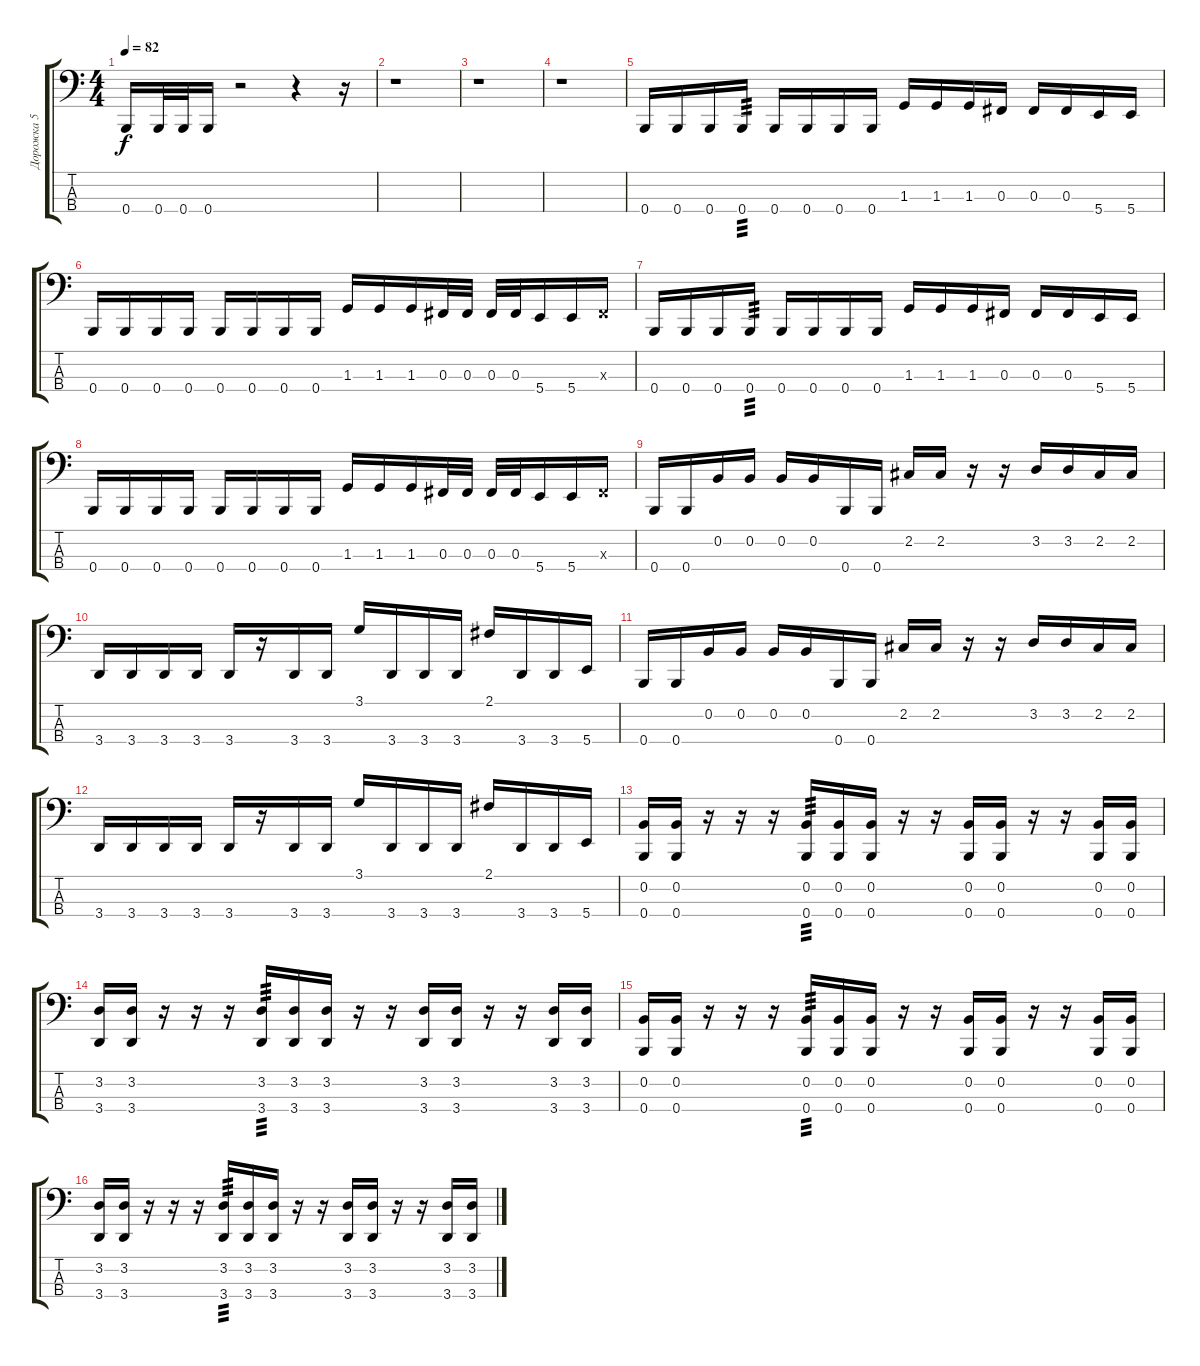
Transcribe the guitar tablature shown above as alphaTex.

\track ("Дорожка 5" "Дорожка 5") {instrument slapbass1}
\staff {score tabs}
\tuning (E2 B1 Gb1 B0) {hide}
\ts (4 4)
\tempo 82
\clef f4
\ks c
0.4.16{dy f} 0.4.32 0.4.32 0.4.16 r.2 r.4 r.16 |
r.1 |
r.1 |
r.1 |
0.4.16 0.4.16 0.4.16 0.4.16{tp 3} 0.4.16 0.4.16 0.4.16 0.4.16 1.3.16 1.3.16 1.3.16 0.3.16 0.3.16 0.3.16 5.4.16 5.4.16 |
0.4.16 0.4.16 0.4.16 0.4.16 0.4.16 0.4.16 0.4.16 0.4.16 1.3.16 1.3.16 1.3.16 0.3.32 0.3.32 0.3.32 0.3.32 5.4.16 5.4.16 0.3{x}.16 |
0.4.16 0.4.16 0.4.16 0.4.16{tp 3} 0.4.16 0.4.16 0.4.16 0.4.16 1.3.16 1.3.16 1.3.16 0.3.16 0.3.16 0.3.16 5.4.16 5.4.16 |
0.4.16 0.4.16 0.4.16 0.4.16 0.4.16 0.4.16 0.4.16 0.4.16 1.3.16 1.3.16 1.3.16 0.3.32 0.3.32 0.3.32 0.3.32 5.4.16 5.4.16 0.3{x}.16 |
0.4.16 0.4.16 0.2.16 0.2.16 0.2.16 0.2.16 0.4.16 0.4.16 2.2.16 2.2.16 r.16 r.16 3.2.16 3.2.16 2.2.16 2.2.16 |
3.4.16 3.4.16 3.4.16 3.4.16 3.4.16 r.16 3.4.16 3.4.16 3.1.16 3.4.16 3.4.16 3.4.16 2.1.16 3.4.16 3.4.16 5.4.16 |
0.4.16 0.4.16 0.2.16 0.2.16 0.2.16 0.2.16 0.4.16 0.4.16 2.2.16 2.2.16 r.16 r.16 3.2.16 3.2.16 2.2.16 2.2.16 |
3.4.16 3.4.16 3.4.16 3.4.16 3.4.16 r.16 3.4.16 3.4.16 3.1.16 3.4.16 3.4.16 3.4.16 2.1.16 3.4.16 3.4.16 5.4.16 |
(0.2 0.4).16 (0.2 0.4).16 r.16 r.16 r.16 (0.2 0.4).16{tp 3} (0.2 0.4).16 (0.2 0.4).16 r.16 r.16 (0.2 0.4).16 (0.2 0.4).16 r.16 r.16 (0.2 0.4).16 (0.2 0.4).16 |
(3.2 3.4).16 (3.2 3.4).16 r.16 r.16 r.16 (3.2 3.4).16{tp 3} (3.2 3.4).16 (3.2 3.4).16 r.16 r.16 (3.2 3.4).16 (3.2 3.4).16 r.16 r.16 (3.2 3.4).16 (3.2 3.4).16 |
(0.2 0.4).16 (0.2 0.4).16 r.16 r.16 r.16 (0.2 0.4).16{tp 3} (0.2 0.4).16 (0.2 0.4).16 r.16 r.16 (0.2 0.4).16 (0.2 0.4).16 r.16 r.16 (0.2 0.4).16 (0.2 0.4).16 |
(3.2 3.4).16 (3.2 3.4).16 r.16 r.16 r.16 (3.2 3.4).16{tp 3} (3.2 3.4).16 (3.2 3.4).16 r.16 r.16 (3.2 3.4).16 (3.2 3.4).16 r.16 r.16 (3.2 3.4).16 (3.2 3.4).16
